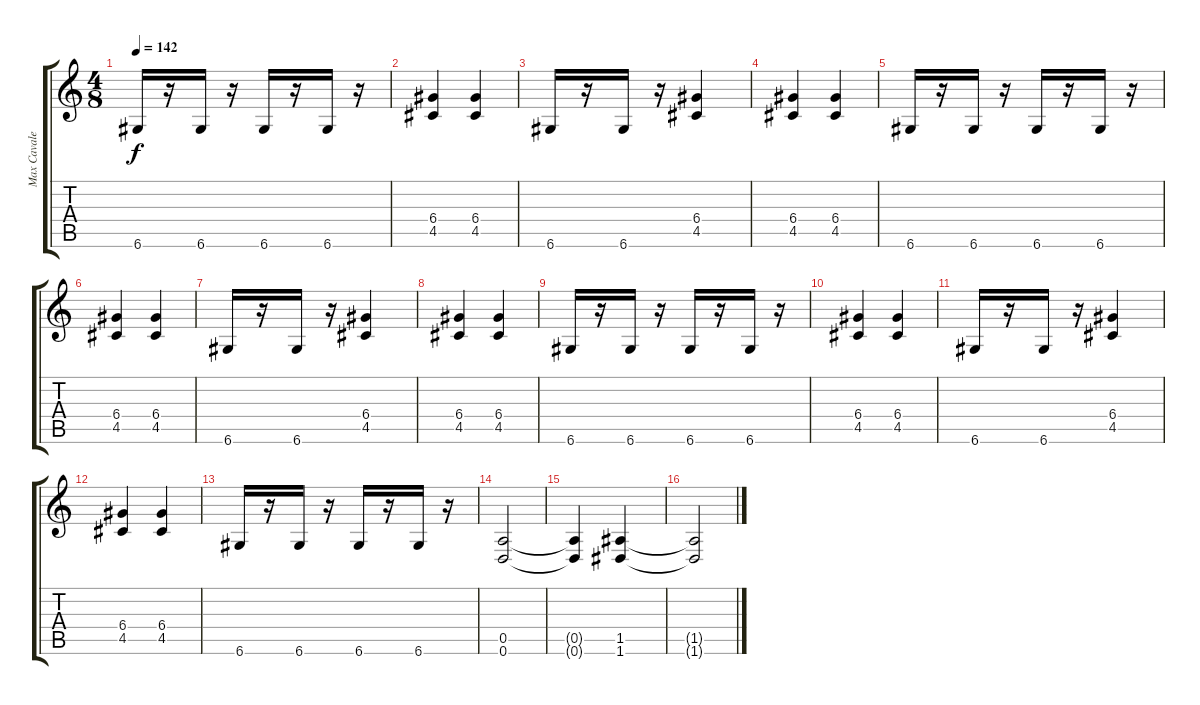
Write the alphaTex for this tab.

\track ("Max Cavalera" "Max Cavale") {instrument distortionguitar}
\staff {score tabs}
\tuning (E4 B3 G3 D3 A2 D2) {hide}
\ts (4 8)
\tempo 142
\clef g2
\ks c
6.6.16{dy f} r.16 6.6.16 r.16 6.6.16 r.16 6.6.16 r.16 |
(6.4 4.5).4 (6.4 4.5).4 |
6.6.16 r.16 6.6.16 r.16 (6.4 4.5).4 |
(6.4 4.5).4 (6.4 4.5).4 |
6.6.16 r.16 6.6.16 r.16 6.6.16 r.16 6.6.16 r.16 |
(6.4 4.5).4 (6.4 4.5).4 |
6.6.16 r.16 6.6.16 r.16 (6.4 4.5).4 |
(6.4 4.5).4 (6.4 4.5).4 |
6.6.16 r.16 6.6.16 r.16 6.6.16 r.16 6.6.16 r.16 |
(6.4 4.5).4 (6.4 4.5).4 |
6.6.16 r.16 6.6.16 r.16 (6.4 4.5).4 |
(6.4 4.5).4 (6.4 4.5).4 |
6.6.16 r.16 6.6.16 r.16 6.6.16 r.16 6.6.16 r.16 |
(0.5 0.6).2 |
(0.5{t} 0.6{t}).4 (1.5 1.6).4 |
(1.5{t} 1.6{t}).2
